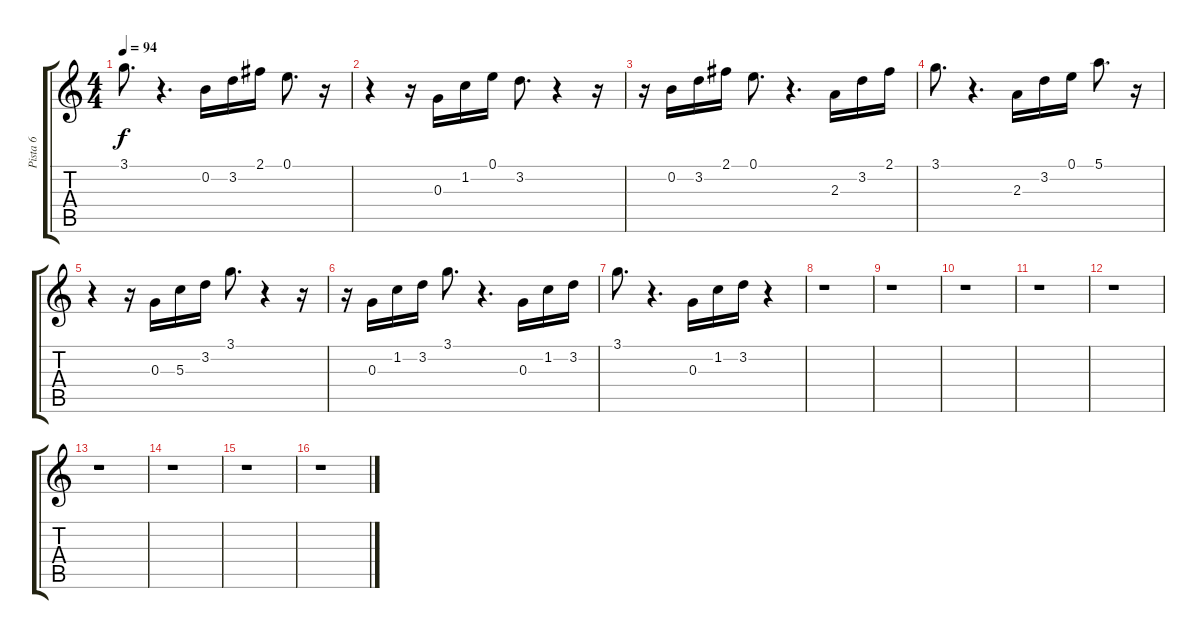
\track ("Pista 6" "Pista 6") {instrument electricguitarjazz}
\staff {score tabs}
\tuning (E4 B3 G3 D3 A2 E2) {hide}
\ts (4 4)
\tempo 94
\clef g2
\ks c
3.1.8{d dy f} r.4{d} 0.2.16 3.2.16 2.1.16 0.1.8{d} r.16 |
r.4 r.16 0.3.16 1.2.16 0.1.16 3.2.8{d} r.4 r.16 |
r.16 0.2.16 3.2.16 2.1.16 0.1.8{d} r.4{d} 2.3.16 3.2.16 2.1.16 |
3.1.8{d} r.4{d} 2.3.16 3.2.16 0.1.16 5.1.8{d} r.16 |
r.4 r.16 0.3.16 5.3.16 3.2.16 3.1.8{d} r.4 r.16 |
r.16 0.3.16 1.2.16 3.2.16 3.1.8{d} r.4{d} 0.3.16 1.2.16 3.2.16 |
3.1.8{d} r.4{d} 0.3.16 1.2.16 3.2.16 r.4 |
r.1 |
r.1 |
r.1 |
r.1 |
r.1 |
r.1 |
r.1 |
r.1 |
r.1
